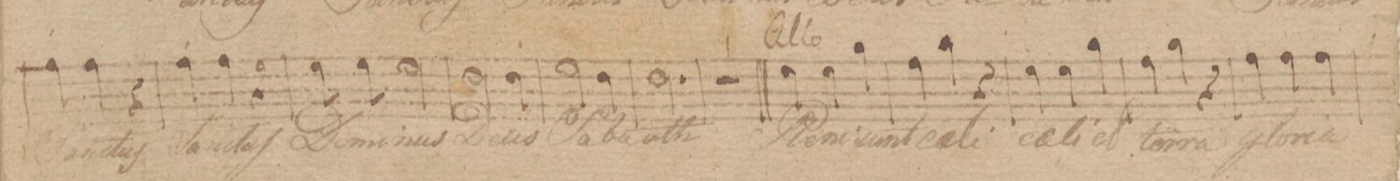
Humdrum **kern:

**kern	**text
*I"Tenore	*
*clefC4	*
*k[f#c#]	*
*M3/4	*
4e`\	San-
4e\	-ctuſ
4r	.
=19	=19
4e`\	San-
4e\	-ctuſ
4r	.
=20	=20
8d\	Do-
8d\	-mi-
2d\	-nus
=21	=21
2c#\	De-
4c#`\	-us
=22	=22
2d\	Sa-
4c#\	-ba-
=23	=23
2.c#\	-oth
=24	=24
2.r	.
=25||	=25||
*M3/4	*
4d\	Ple-
4d\	-ni
4f#\	sunt
=26	=26
4e\	coe-
4f#\	-li
4r	.
=27	=27
4d\	coe-
4d\	-li
4f#\	et
=28	=28
4e\	ter-
4f#\	-ra
4r	.
=29	=29
4e\	glo-
4e\	-ri-
4e\	-a
=30	=30
*-	*-
